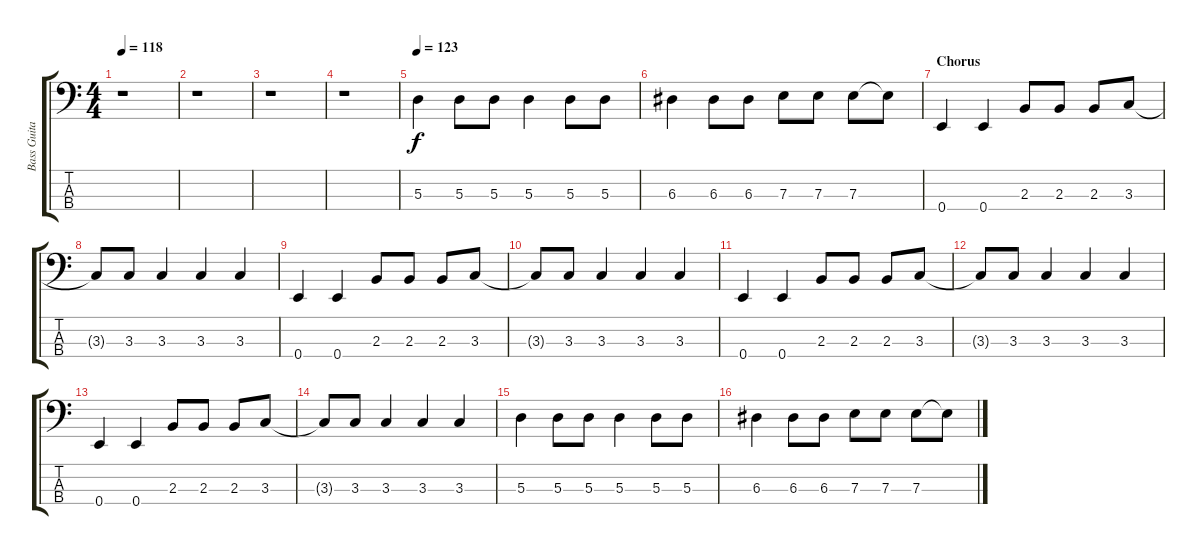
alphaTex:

\track ("Bass Guitar" "Bass Guita") {instrument slapbass2}
\staff {score tabs}
\tuning (G2 D2 A1 E1) {hide}
\ts (4 4)
\tempo 118
\clef f4
\ks c
r.1{dy f} |
r.1 |
r.1 |
r.1 |
\tempo 123
5.3.4 5.3.8 5.3.8 5.3.4 5.3.8 5.3.8 |
6.3.4 6.3.8 6.3.8 7.3.8 7.3.8 7.3.8 7.3{t}.8 |
\section ("" "Chorus")
0.4.4 0.4.4 2.3.8 2.3.8 2.3.8 3.3.8 |
3.3{t}.8 3.3.8 3.3.4 3.3.4 3.3.4 |
0.4.4 0.4.4 2.3.8 2.3.8 2.3.8 3.3.8 |
3.3{t}.8 3.3.8 3.3.4 3.3.4 3.3.4 |
0.4.4 0.4.4 2.3.8 2.3.8 2.3.8 3.3.8 |
3.3{t}.8 3.3.8 3.3.4 3.3.4 3.3.4 |
0.4.4 0.4.4 2.3.8 2.3.8 2.3.8 3.3.8 |
3.3{t}.8 3.3.8 3.3.4 3.3.4 3.3.4 |
5.3.4 5.3.8 5.3.8 5.3.4 5.3.8 5.3.8 |
6.3.4 6.3.8 6.3.8 7.3.8 7.3.8 7.3.8 7.3{t}.8
